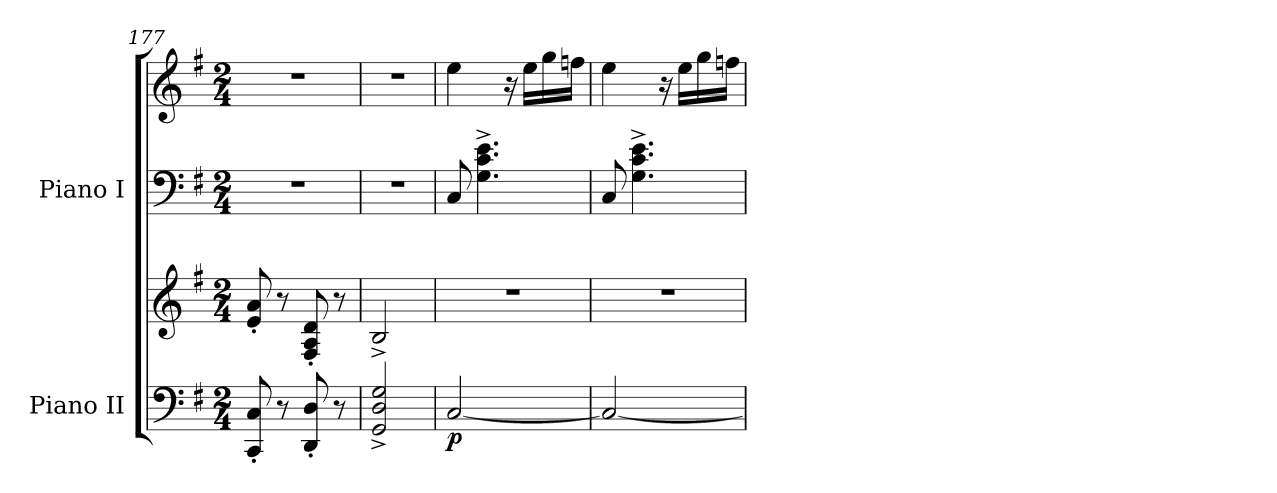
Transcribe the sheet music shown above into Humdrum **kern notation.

**kern	**kern	**dynam	**kern	**kern	**dynam
*part2	*part2	*part2	*part1	*part1	*part1
*staff4	*staff3	*staff3/4	*staff2	*staff1	*staff1/2
*I"Piano II	*	*	*I"Piano I	*	*
*I'Pno. II	*	*	*I'Pno. I	*	*
*clefF4	*clefG2	*	*clefF4	*clefG2	*
*k[f#]	*k[f#]	*	*k[f#]	*k[f#]	*
*M2/4	*M2/4	*	*M2/4	*M2/4	*
=177	=177	=177	=177	=177	=177
8CC!/' 8C!/'	8e!/' 8a!/'	.	2r	2r	.
8r	8r	.	.	.	.
8DD!/' 8D!/'	8F#!/' 8A!/' 8d!/'	.	.	.	.
8r	8r	.	.	.	.
=178	=178	=178	=178	=178	=178
2GG!/^ 2D!/^ 2G!/^	2B^!/	.	2r	2r	.
!!LO:LB:g=z
=179	=179	=179	=179	=179	=179
*	*^	*	*	*	*
!	!	!	!LO:DY:b=2	!	!	!LO:DY:b=2
!	!	!	!	!	!	!LO:DY:n=1:b
[2C!/	2r	2c/yy	p	8C/	4ee\	p mp
.	.	.	.	4.G\^ 4.c\^ 4.e\^	.	.
.	.	.	.	.	16r	.
.	.	.	.	.	16ee\LL	.
.	.	.	.	.	16gg\	.
.	.	.	.	.	16ffn\JJ	.
*	*v	*v	*	*	*	*
=180	=180	=180	=180	=180	=180
2C!/_	2r	.	8C/	4ee\	.
.	.	.	4.G\^ 4.c\^ 4.e\^	.	.
.	.	.	.	16r	.
.	.	.	.	16ee\LL	.
.	.	.	.	16gg\	.
.	.	.	.	16ffn\JJ	.
=	=	=	=	=	=
*-	*-	*-	*-	*-	*-
